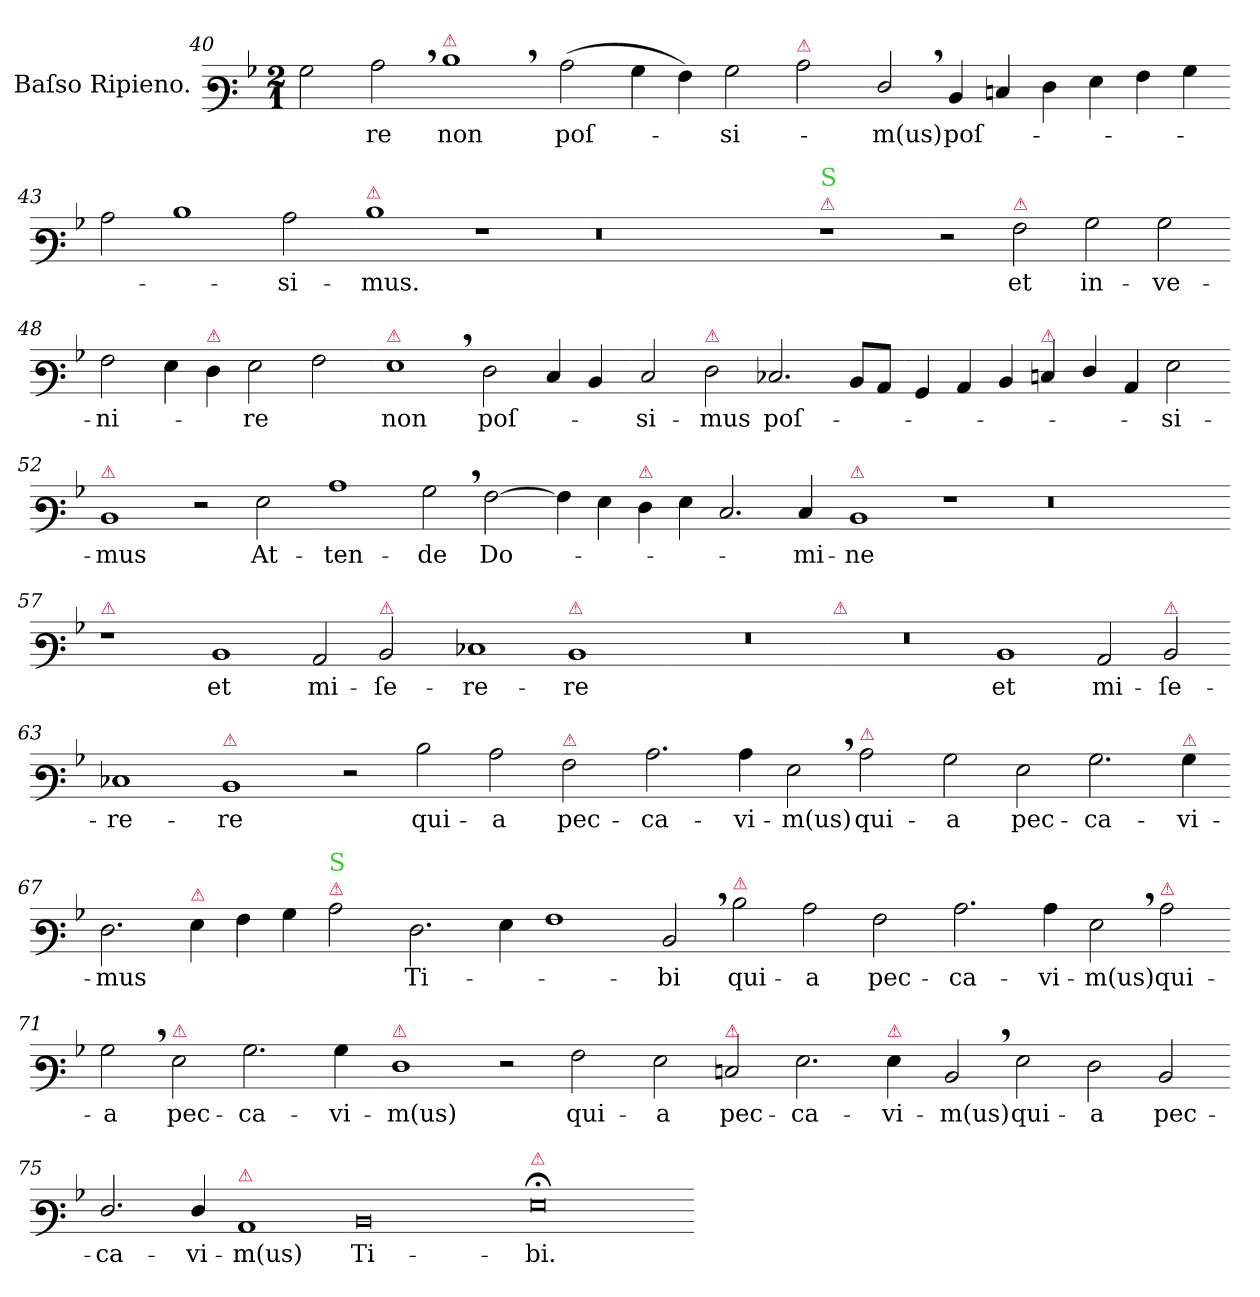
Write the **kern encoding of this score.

**kern	**text
*part1	*part1
*staff1	*staff1
*I"Baſso Ripieno.	*
*clefF3	*
*k[b-]	*
*M2/1	*
=40	=40
2B-\	.
2c,>\	-re
!LO:TX:a:color=crimson:t=⚠	!
1d,>	non
=41-	=41-
(>2c\	poſ-
4B-\	.
4A\)	.
2B-\	-si-
!LO:TX:a:color=crimson:t=⚠	!
2c\	.
=42-	=42-
2F,>/	-m(us)
4D/	poſ-
4En/	.
4F\	.
4G\	.
4A\	.
4B-\	.
=43-	=43-
2c\	.
1d	.
2c\	-si-
=44-	=44-
!LO:TX:a:color=crimson:t=⚠	!
1d	-mus.
1r	.
=45-	=45-
0.r	.
=46-	=46-
!LO:TX:a:color=crimson:t=⚠	!
!LO:TX:a:color=limegreen:t=S	!
1r	.
=47-	=47-
2r	.
!LO:TX:a:color=crimson:t=⚠	!
2A\	et
2B-\	in-
2B-\	-ve-
=48-	=48-
2A\	-ni-
4G\	.
!LO:TX:a:color=crimson:t=⚠	!
4F\	.
2G\	-re
2A\	.
=49-	=49-
!LO:TX:a:color=crimson:t=⚠	!
1G,>	non
2F\	poſ-
4E/	.
4D/	.
=50-	=50-
2E/	-si-
!LO:TX:a:color=crimson:t=⚠	!
2F\	-mus
!	!LO:LY:i
2.E-X/	poſ-
8D/L	.
8C/J	.
=51-	=51-
4BB-/	.
4C/	.
4D/	.
!LO:TX:a:color=crimson:t=⚠	!
4En/	.
4F/	.
4C/	.
!	!LO:LY:i
2G\	-si-
=52-	=52-
!LO:TX:a:color=crimson:t=⚠	!
!	!LO:LY:i
1D	-mus
2r	.
2G\	At-
=53-	=53-
1c	-ten-
2B-,>\	-de
[2A\	Do-
=54-	=54-
4A\]	.
4G\	.
!LO:TX:a:color=crimson:t=⚠	!
4F\	.
4G\	.
2.E/	.
4E/	-mi-
=55-	=55-
!LO:TX:a:color=crimson:t=⚠	!
1D	-ne
1r	.
=56-	=56-
0.r	.
=57-	=57-
!LO:TX:a:color=crimson:t=⚠	!
1r	.
=58-	=58-
1D	et
2C/	mi-
!LO:TX:a:color=crimson:t=⚠	!
2D/	-ſe-
=59-	=59-
1E-X	-re-
!LO:TX:a:color=crimson:t=⚠	!
1D	-re
=60-	=60-
0r	.
=61-	=61-
!LO:TX:a:color=crimson:t=⚠	!
0r	.
=62-	=62-
!	!LO:LY:i
1D	et
!	!LO:LY:i
2C/	mi-
!LO:TX:a:color=crimson:t=⚠	!
!	!LO:LY:i
2D/	-ſe-
=63-	=63-
!	!LO:LY:i
1E-X	-re-
!LO:TX:a:color=crimson:t=⚠	!
!	!LO:LY:i
1D	-re
=64-	=64-
2r	.
2d\	qui-
2c\	-a
!LO:TX:a:color=crimson:t=⚠	!
2A\	pec-
=65-	=65-
2.c\	-ca-
4c\	-vi-
2G,<\	-m(us)
!LO:TX:a:color=crimson:t=⚠	!
!	!LO:LY:i
2c\	qui-
=66-	=66-
!	!LO:LY:i
2B-\	-a
!	!LO:LY:i
2G\	pec-
!	!LO:LY:i
2.B-\	-ca-
!LO:TX:a:color=crimson:t=⚠	!
!	!LO:LY:i
4B-\	-vi-
=67-	=67-
!	!LO:LY:i
2.F\	-mus
!LO:TX:a:color=crimson:t=⚠	!
4G\	.
4A\	.
4B-\	.
!LO:TX:a:color=crimson:t=⚠	!
!LO:TX:a:color=limegreen:t=S	!
2c\	.
=68-	=68-
2.F\	Ti-
4G\	.
1A	.
=69-	=69-
2D,</	-bi
!LO:TX:a:color=crimson:t=⚠	!
2d\	qui-
2c\	-a
2A\	pec-
=70-	=70-
2.c\	-ca-
4c\	-vi-
2G,>\	-m(us)
!LO:TX:a:color=crimson:t=⚠	!
!	!LO:LY:i
2c\	qui-
=71-	=71-
!	!LO:LY:i
2B-,>\	-a
!LO:TX:a:color=crimson:t=⚠	!
!	!LO:LY:i
2G\	pec-
!	!LO:LY:i
2.B-\	-ca-
!	!LO:LY:i
4B-\	-vi-
=72-	=72-
!LO:TX:a:color=crimson:t=⚠	!
!	!LO:LY:i
1F	-m(us)
2r	.
2A\	qui-
=73-	=73-
2G\	-a
!LO:TX:a:color=crimson:t=⚠	!
2En/	pec-
2.G\	-ca-
!LO:TX:a:color=crimson:t=⚠	!
4G\	-vi-
=74-	=74-
2D,</	-m(us)
!	!LO:LY:i
2G\	qui-
!	!LO:LY:i
2F\	-a
!	!LO:LY:i
2D/	pec-
=75-	=75-
!	!LO:LY:i
2.F/	-ca-
!	!LO:LY:i
4F/	-vi-
!LO:TX:a:color=crimson:t=⚠	!
!	!LO:LY:i
1C	-m(us)
=76-	=76-
0D	Ti-
=77-	=77-
!LO:TX:a:color=crimson:t=⚠	!
0G;<	-bi.
=-	=-
*-	*-
